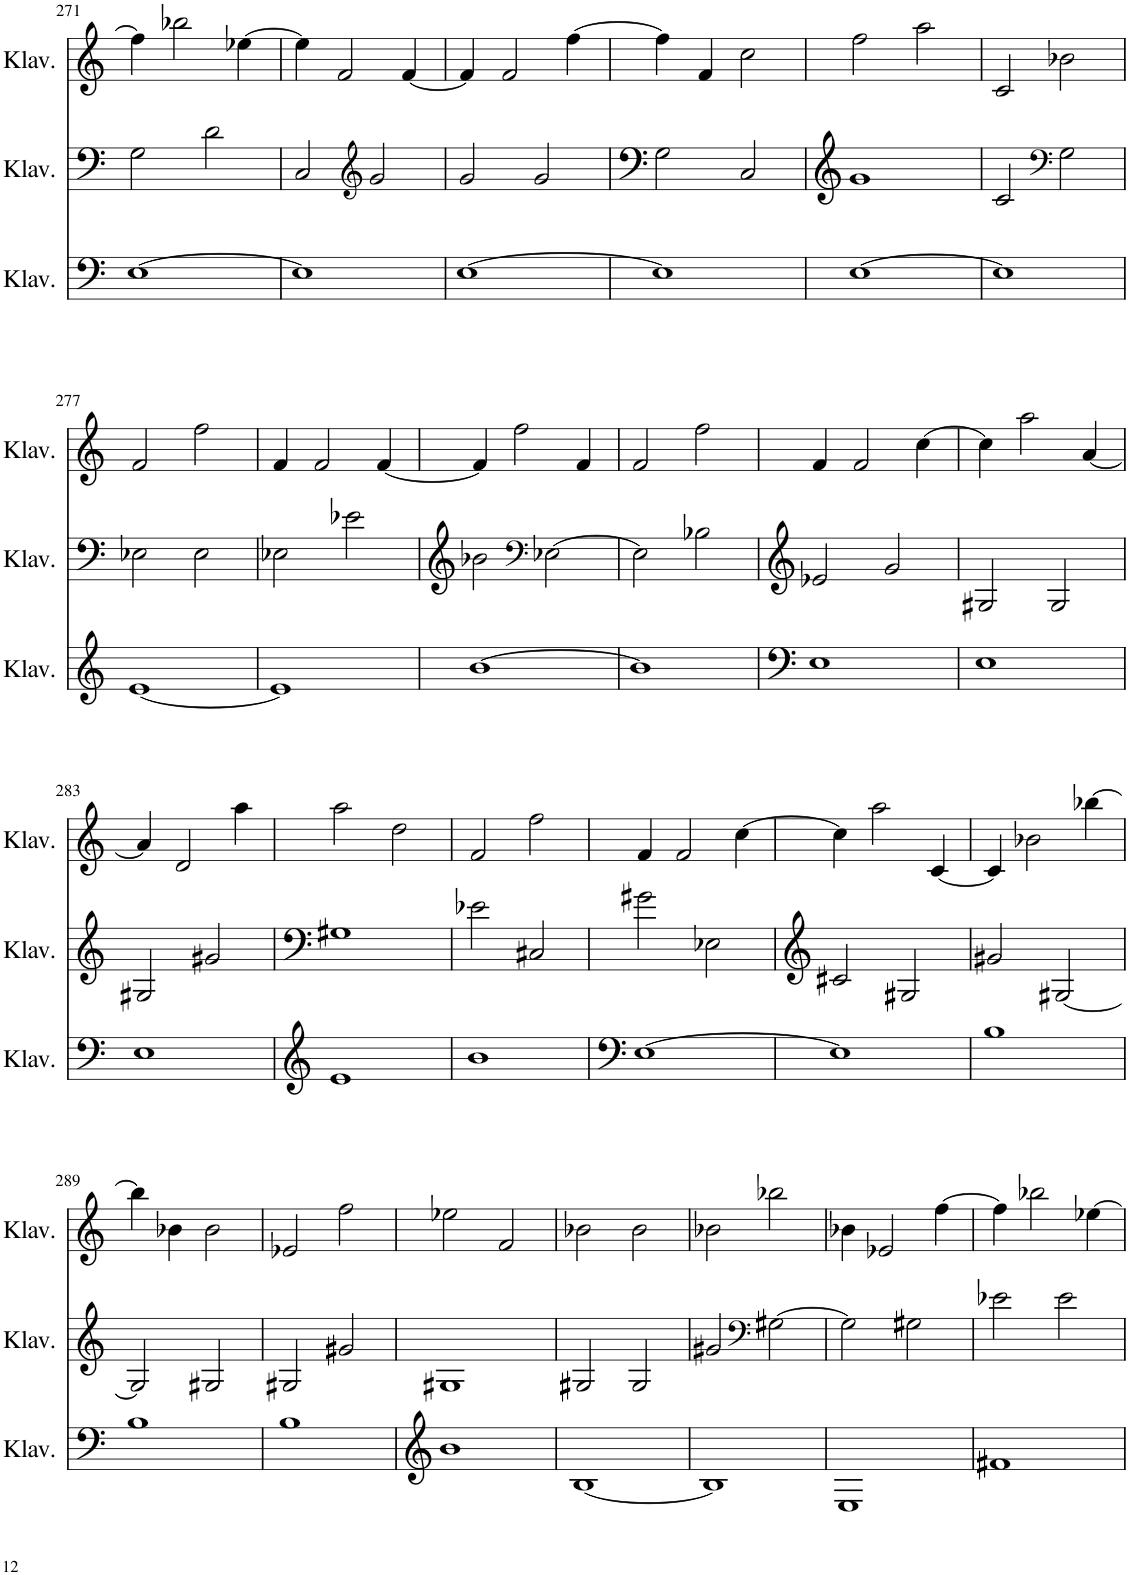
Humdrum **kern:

**kern	**kern	**kern
*part3	*part2	*part1
*staff3	*staff2	*staff1
*I"Klavier	*I"Klavier	*I"Klavier
*I'Klav.	*I'Klav.	*I'Klav.
!!LO:PB:g=z
*clefG2	*clefG2	*clefG2
*k[]	*k[]	*k[]
*M4/4	*M4/4	*M4/4
=271	=271	=271
[1E	2G\	4ff\]
.	.	2bb-X\
.	2d\	.
.	.	[4ee-X\
=272	=272	=272
1E]	2C/	4ee-\]
.	.	2f/
*	*clefG2	*
.	2g/	.
.	.	[4f/
=273	=273	=273
[1E	2g/	4f/]
.	.	2f/
.	2g/	.
.	.	[4ff\
=274	=274	=274
1E]	2G\	4ff\]
.	.	4f/
.	2C/	2cc\
=275	=275	=275
[1E	1g	2ff\
.	.	2aa\
=276	=276	=276
1E]	2c/	2c/
*	*clefF4	*
.	2G\	2b-X\
!!LO:LB:g=z
=277	=277	=277
[1e	2E-X\	2f/
.	2E-\	2ff\
=278	=278	=278
1e]	2E-X\	4f/
.	.	2f/
.	2e-X\	.
.	.	[4f/
=279	=279	=279
[1b	2b-X\	4f/]
.	.	2ff\
*	*clefF4	*
.	[2E-X\	.
.	.	4f/
=280	=280	=280
1b]	2E-\]	2f/
.	2B-X\	2ff\
=281	=281	=281
1E	2e-X/	4f/
.	.	2f/
.	2g/	.
.	.	[4cc\
=282	=282	=282
1E	2G#X/	4cc\]
.	.	2aa\
.	2G#/	.
.	.	[4a/
!!LO:LB:g=z
=283	=283	=283
1E	2G#X/	4a/]
.	.	2d/
.	2g#X/	.
.	.	4aa\
=284	=284	=284
1e	1G#X	2aa\
.	.	2dd\
=285	=285	=285
1b	2e-X\	2f/
.	2C#X/	2ff\
=286	=286	=286
[1E	2g#X\	4f/
.	.	2f/
.	2E-X\	.
.	.	[4cc\
=287	=287	=287
1E]	2c#X/	4cc\]
.	.	2aa\
.	2G#X/	.
.	.	[4c/
=288	=288	=288
1B	2g#X/	4c/]
.	.	2b-X\
.	[2G#X/	.
.	.	[4bb-X\
!!LO:LB:g=z
=289	=289	=289
1B	2G#/]	4bb-\]
.	.	4b-X\
.	2G#X/	2b-\
=290	=290	=290
1B	2G#X/	2e-X/
.	2g#X/	2ff\
=291	=291	=291
1b	1G#X	2ee-X\
.	.	2f/
=292	=292	=292
[1B	2G#X/	2b-X\
.	2G#/	2b-\
=293	=293	=293
1B]	2g#X/	2b-X\
*	*clefF4	*
.	[2G#X\	2bb-X\
=294	=294	=294
1E	2G#\]	4b-X\
.	.	2e-X/
.	2G#X\	.
.	.	[4ff\
=295	=295	=295
1f#X	2e-X\	4ff\]
.	.	2bb-X\
.	2e-\	.
.	.	[4ee-X\
=	=	=
*-	*-	*-
